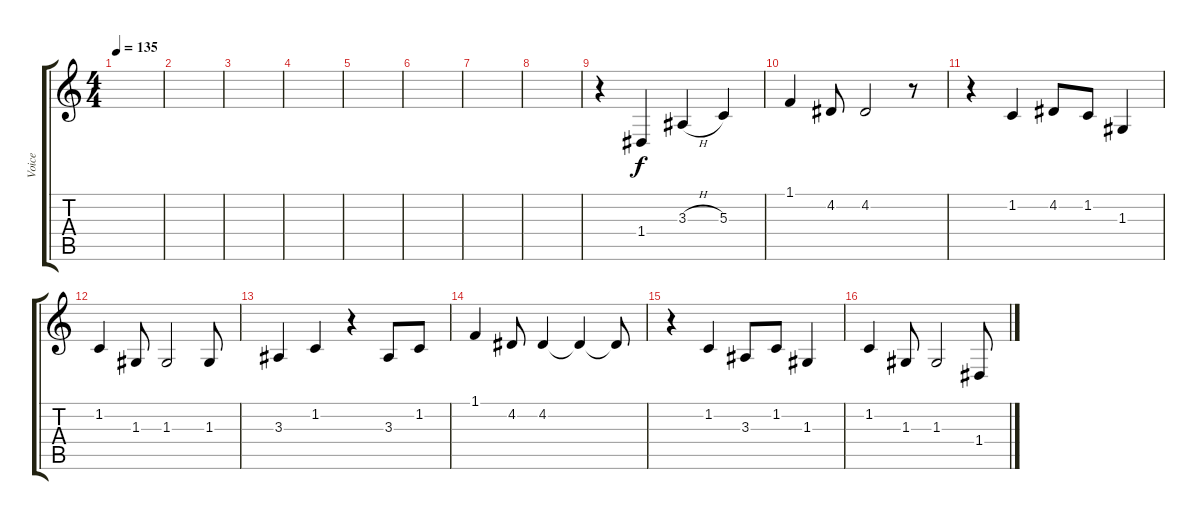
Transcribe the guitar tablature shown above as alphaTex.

\track ("Voice" "Voice") {instrument violin}
\staff {score tabs}
\tuning (E4 B3 G3 D3 A2 E2) {hide}
\ts (4 4)
\tempo 135
\clef g2
\ks c
|
|
|
|
|
|
|
|
r.4 1.4.4 3.3{h}.4 5.3.4 |
1.1.4 4.2.8 4.2.2 r.8 |
r.4 1.2.4 4.2.8 1.2.8 1.3.4 |
1.2.4 1.3.8 1.3.2 1.3.8 |
3.3.4 1.2.4 r.4 3.3.8 1.2.8 |
1.1.4 4.2.8 4.2.4 4.2{t}.4 4.2{t}.8 |
r.4 1.2.4 3.3.8 1.2.8 1.3.4 |
1.2.4 1.3.8 1.3.2 1.4.8
